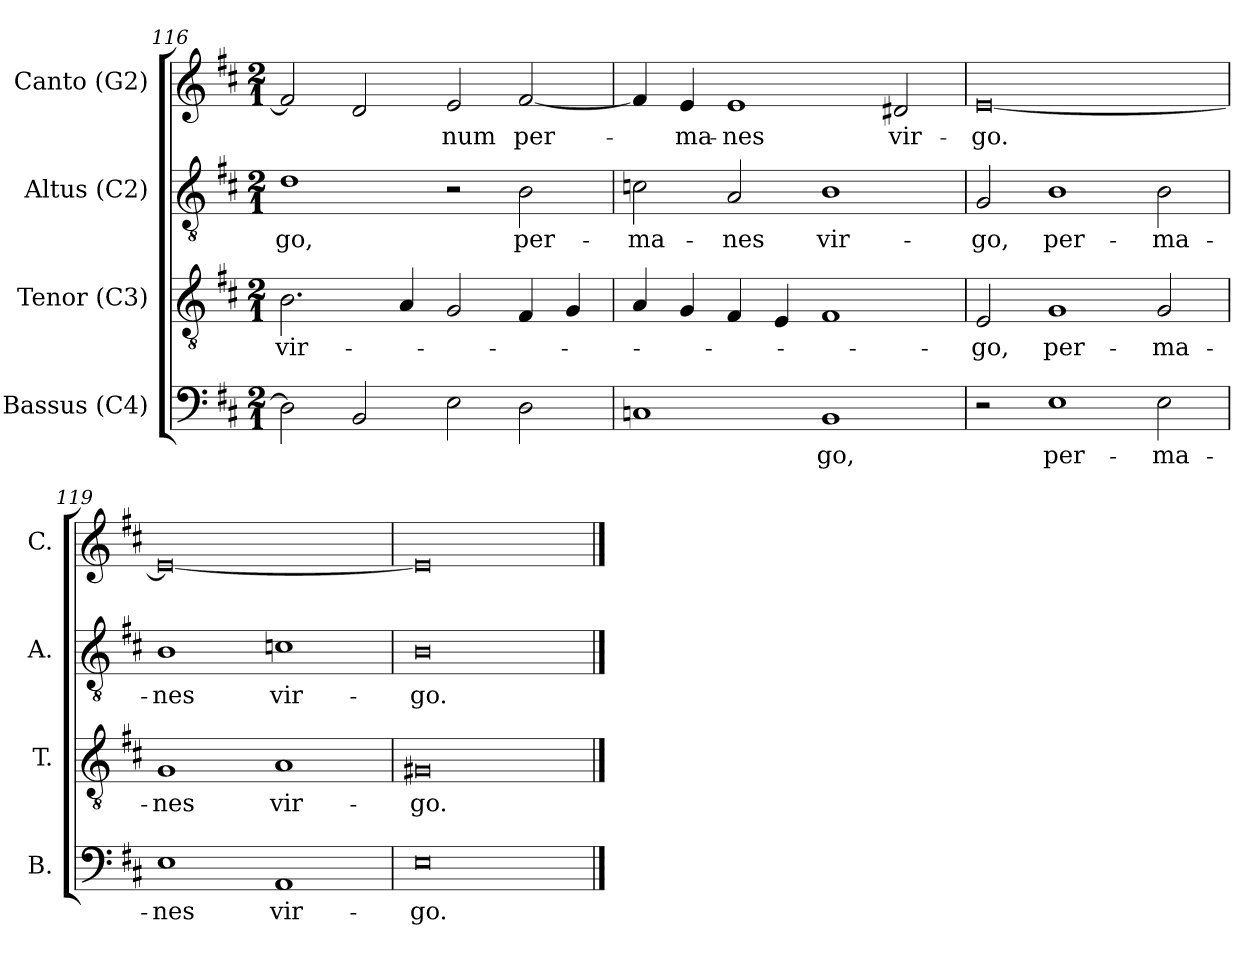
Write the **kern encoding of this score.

**kern	**text	**kern	**text	**kern	**text	**kern	**text
*part4	*part4	*part3	*part3	*part2	*part2	*part1	*part1
*staff4	*staff4	*staff3	*staff3	*staff2	*staff2	*staff1	*staff1
*I"Bassus (C4)	*	*I"Tenor (C3)	*	*I"Altus (C2)	*	*I"Canto (G2)	*
*I'B.	*	*I'T.	*	*I'A.	*	*I'C.	*
!!LO:PB:g=z
*clefF4	*	*clefGv2	*	*clefGv2	*	*clefG2	*
*	*	*ITrd7c12	*	*ITrd7c12	*	*	*
*k[f#c#]	*	*k[f#c#]	*	*k[f#c#]	*	*k[f#c#]	*
*D:	*	*D:	*	*D:	*	*D:	*
*M2/1	*	*M2/1	*	*M2/1	*	*M2/1	*
=116	=116	=116	=116	=116	=116	=116	=116
!	!	!	!LO:LY:b:color=#000000	!	!	!	!
!	!	!	!	!	!LO:LY:b:color=#000000	!	!
2Di\]	.	2.BBi\	vir-	1Di	-go,	2f#i/]	.
2BBi/	.	.	.	.	.	2di/	.
.	.	4AAi/	.	.	.	.	.
!	!	!	!	!	!	!	!LO:LY:b:color=#000000
2Ei\	.	2GGi/	.	2r	.	2ei/	-num
!	!	!	!	!	!LO:LY:b:color=#000000	!	!
!	!	!	!	!	!	!	!LO:LY:b:color=#000000
2Di\	.	4FF#i/	.	2BBi\	per-	[2f#i/	per-
.	.	4GGi/	.	.	.	.	.
=117	=117	=117	=117	=117	=117	=117	=117
!	!	!	!	!	!LO:LY:b:color=#000000	!	!
1Cni	.	4AAi/	.	2Cni\	-ma-	4f#i/]	.
!	!	!	!	!	!	!	!LO:LY:b:color=#000000
.	.	4GGi/	.	.	.	4ei/	-ma-
!	!	!	!	!	!LO:LY:b:color=#000000	!	!
!	!	!	!	!	!	!	!LO:LY:b:color=#000000
.	.	4FF#i/	.	2AAi/	-nes	1ei	-nes
.	.	4EEi/	.	.	.	.	.
!	!LO:LY:b:color=#000000	!	!	!	!	!	!
!	!	!	!	!	!LO:LY:b:color=#000000	!	!
1BBi	-go,	1FF#i	.	1BBi	vir-	.	.
!	!	!	!	!	!	!	!LO:LY:b:color=#000000
.	.	.	.	.	.	2d#i/	vir-
=118	=118	=118	=118	=118	=118	=118	=118
!	!	!	!LO:LY:b:color=#000000	!	!	!	!
!	!	!	!	!	!LO:LY:b:color=#000000	!	!
!	!	!	!	!	!	!	!LO:LY:b:color=#000000
2r	.	2EEi/	-go,	2GGi/	-go,	[0ei	-go.
!	!LO:LY:b:color=#000000	!	!	!	!	!	!
!	!	!	!LO:LY:b:color=#000000	!	!	!	!
!	!	!	!	!	!LO:LY:b:color=#000000	!	!
1Ei	per-	1GGi	per-	1BBi	per-	.	.
!	!LO:LY:b:color=#000000	!	!	!	!	!	!
!	!	!	!LO:LY:b:color=#000000	!	!	!	!
!	!	!	!	!	!LO:LY:b:color=#000000	!	!
2Ei\	-ma-	2GGi/	-ma-	2BBi\	-ma-	.	.
=119	=119	=119	=119	=119	=119	=119	=119
!	!LO:LY:b:color=#000000	!	!	!	!	!	!
!	!	!	!LO:LY:b:color=#000000	!	!	!	!
!	!	!	!	!	!LO:LY:b:color=#000000	!	!
1Ei	-nes	1GGi	-nes	1BBi	-nes	0ei_	.
!	!LO:LY:b:color=#000000	!	!	!	!	!	!
!	!	!	!LO:LY:b:color=#000000	!	!	!	!
!	!	!	!	!	!LO:LY:b:color=#000000	!	!
1AAi	vir-	1AAi	vir-	1Cni	vir-	.	.
=120	=120	=120	=120	=120	=120	=120	=120
!	!LO:LY:b:color=#000000	!	!	!	!	!	!
!	!	!	!LO:LY:b:color=#000000	!	!	!	!
!	!	!	!	!	!LO:LY:b:color=#000000	!	!
0Ei	-go.	0GG#i	-go.	0BBi	-go.	0ei]	.
==	==	==	==	==	==	==	==
*-	*-	*-	*-	*-	*-	*-	*-
